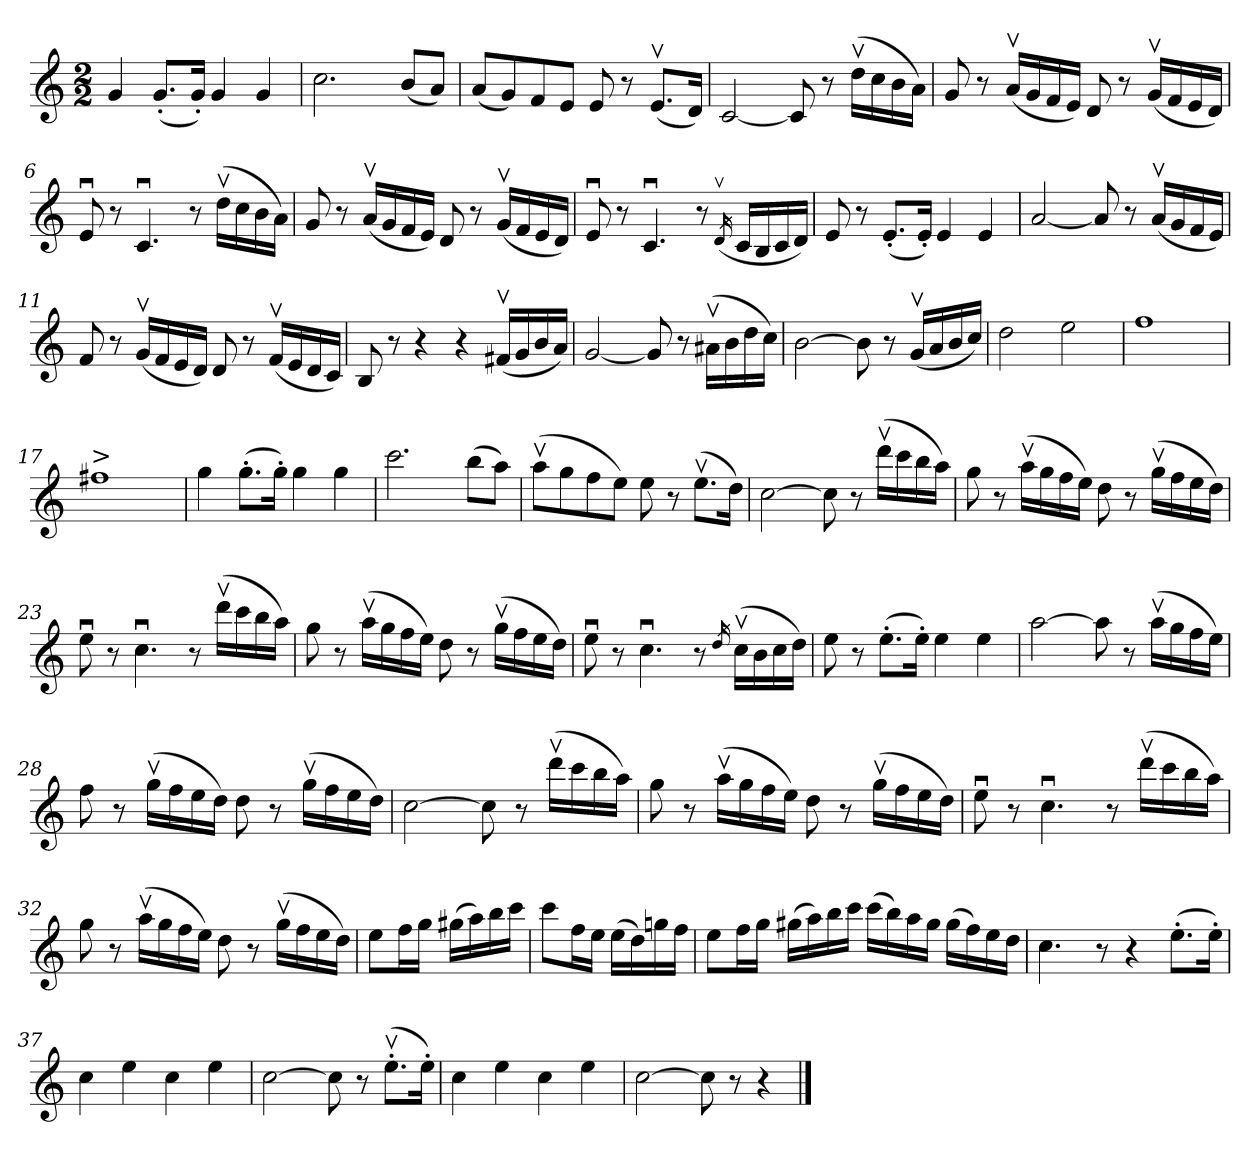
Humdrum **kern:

**kern
*part1
*staff1
*clefG2
*k[]
*M2/2
=1
4g/
(<8.g'/L
16g'/Jk)
4g/
4g/
=2
2.cc\
(<8b/L
8a/J)
=3
(<8a/L
8g/)
8f/
8e/J
8e/
8r
(<8.ev/L
16d/Jk)
=4
[2c/
8c/]
8r
(>16ddv\LL
16cc\
16b\
16a\JJ)
=5
8g/
8r
(<16av/LL
16g/
16f/
16e/JJ)
8d/
8r
(<16gv/LL
16f/
16e/
16d/JJ)
!!LO:LB:g=z
=6
8eu/
8r
4.cu/
8r
(>16ddv\LL
16cc\
16b\
16a\JJ)
=7
8g/
8r
(<16av/LL
16g/
16f/
16e/JJ)
8d/
8r
(<16gv/LL
16f/
16e/
16d/JJ)
=8
8eu/
8r
4.cu/
8r
(<16qdv/
16c/LL
16B/
16c/
16d/JJ)
=9
8e/
8r
(<8.e'/L
16e'/Jk)
4e/
4e/
=10
[2a/
8a/]
8r
(<16av/LL
16g/
16f/
16e/JJ)
!!LO:LB:g=z
=11
8f/
8r
(<16gv/LL
16f/
16e/
16d/JJ)
8d/
8r
(<16fv/LL
16e/
16d/
16c/JJ)
=12
8B/
8r
4r
4r
(<16f#Xv/LL
16g/
16b/
16a/JJ)
=13
[2g/
8g/]
8r
(>16a#Xv\LL
16b\
16dd\
16cc\JJ)
=14
[2b\
8b\]
8r
(<16gv/LL
16a/
16b/
16cc/JJ)
=15
2dd\
2ee\
=16
1ff
=17
!LO:TX:a:t=>
1ff#X
!!LO:LB:g=z
=18
4gg\
(>8.gg'\L
16gg'\Jk)
4gg\
4gg\
=19
2.ccc\
(>8bb\L
8aa\J)
=20
(>8aav\L
8gg\
8ff\
8ee\J)
8ee\
8r
(>8.eev\L
16dd\Jk)
=21
[2cc\
8cc\]
8r
(>16dddv\LL
16ccc\
16bb\
16aa\JJ)
=22
8gg\
8r
(>16aav\LL
16gg\
16ff\
16ee\JJ)
8dd\
8r
(>16ggv\LL
16ff\
16ee\
16dd\JJ)
!!LO:LB:g=z
=23
8eeu\
8r
4.ccu\
8r
(>16dddv\LL
16ccc\
16bb\
16aa\JJ)
=24
8gg\
8r
(>16aav\LL
16gg\
16ff\
16ee\JJ)
8dd\
8r
(>16ggv\LL
16ff\
16ee\
16dd\JJ)
=25
8eeu\
8r
4.ccu\
8r
16qdd/
(>16ccv\LL
16b\
16cc\
16dd\JJ)
=26
8ee\
8r
(>8.ee'\L
16ee'\Jk)
4ee\
4ee\
=27
[2aa\
8aa\]
8r
(>16aav\LL
16gg\
16ff\
16ee\JJ)
!!LO:LB:g=z
=28
8ff\
8r
(>16ggv\LL
16ff\
16ee\
16dd\JJ)
8dd\
8r
(>16ggv\LL
16ff\
16ee\
16dd\JJ)
=29
[2cc\
8cc\]
8r
(>16dddv\LL
16ccc\
16bb\
16aa\JJ)
=30
8gg\
8r
(>16aav\LL
16gg\
16ff\
16ee\JJ)
8dd\
8r
(>16ggv\LL
16ff\
16ee\
16dd\JJ)
=31
8eeu\
8r
4.ccu\
8r
(>16dddv\LL
16ccc\
16bb\
16aa\JJ)
!!LO:LB:g=z
=32
8gg\
8r
(>16aav\LL
16gg\
16ff\
16ee\JJ)
8dd\
8r
(>16ggv\LL
16ff\
16ee\
16dd\JJ)
=33
8ee\L
16ff\L
16gg\JJ
(>16gg#X\LL
16aa\)
16bb\
16ccc\JJ
=34
8ccc\L
16ff\L
16ee\JJ
(>16ee\LL
16dd\)
16ggn\
16ff\JJ
=35
8ee\L
16ff\L
16gg\JJ
(>16gg#X\LL
16aa\)
16bb\
16ccc\JJ
(>16ccc\LL
16bb\)
16aa\
16gg#\JJ
(>16gg#\LL
16ff\)
16ee\
16dd\JJ
!!LO:LB:g=z
=36
4.cc\
8r
4r
(>8.ee'\L
16ee'\Jk)
=37
4cc\
4ee\
4cc\
4ee\
=38
[2cc\
8cc\]
8r
(>8.eev'\L
16ee'\Jk)
=39
4cc\
4ee\
4cc\
4ee\
=40
[2cc\
8cc\]
8r
4r
==
*-
